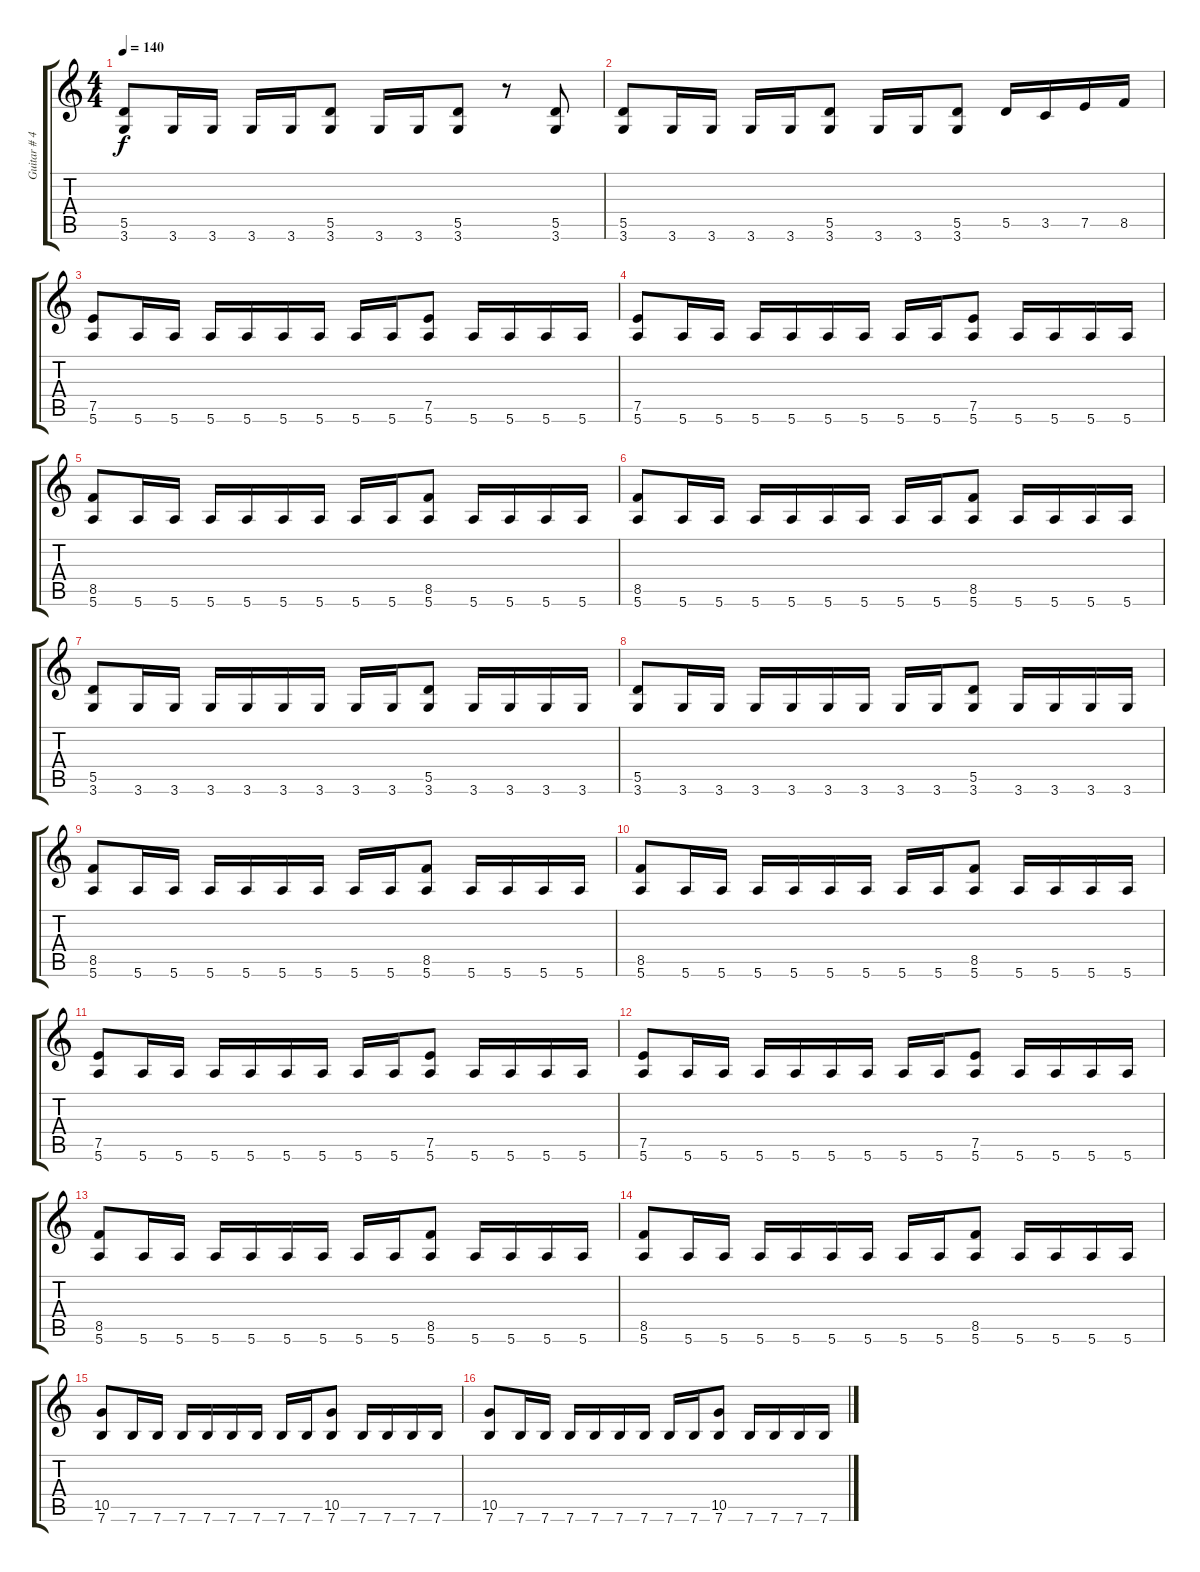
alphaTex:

\track ("Guitar # 4 - Overdriven Guitar" "Guitar # 4") {instrument overdrivenguitar}
\staff {score tabs}
\tuning (E4 B3 G3 D3 A2 E2) {hide}
\ts (4 4)
\tempo 140
\clef g2
\ks c
(5.5 3.6).8{dy f} 3.6.16 3.6.16 3.6.16 3.6.16 (5.5 3.6).8 3.6.16 3.6.16 (5.5 3.6).8 r.8 (5.5 3.6).8 |
(5.5 3.6).8 3.6.16 3.6.16 3.6.16 3.6.16 (5.5 3.6).8 3.6.16 3.6.16 (5.5 3.6).8 5.5.16 3.5.16 7.5.16 8.5.16 |
(7.5 5.6).8 5.6.16 5.6.16 5.6.16 5.6.16 5.6.16 5.6.16 5.6.16 5.6.16 (7.5 5.6).8 5.6.16 5.6.16 5.6.16 5.6.16 |
(7.5 5.6).8 5.6.16 5.6.16 5.6.16 5.6.16 5.6.16 5.6.16 5.6.16 5.6.16 (7.5 5.6).8 5.6.16 5.6.16 5.6.16 5.6.16 |
(8.5 5.6).8 5.6.16 5.6.16 5.6.16 5.6.16 5.6.16 5.6.16 5.6.16 5.6.16 (8.5 5.6).8 5.6.16 5.6.16 5.6.16 5.6.16 |
(8.5 5.6).8 5.6.16 5.6.16 5.6.16 5.6.16 5.6.16 5.6.16 5.6.16 5.6.16 (8.5 5.6).8 5.6.16 5.6.16 5.6.16 5.6.16 |
(5.5 3.6).8 3.6.16 3.6.16 3.6.16 3.6.16 3.6.16 3.6.16 3.6.16 3.6.16 (5.5 3.6).8 3.6.16 3.6.16 3.6.16 3.6.16 |
(5.5 3.6).8 3.6.16 3.6.16 3.6.16 3.6.16 3.6.16 3.6.16 3.6.16 3.6.16 (5.5 3.6).8 3.6.16 3.6.16 3.6.16 3.6.16 |
(8.5 5.6).8 5.6.16 5.6.16 5.6.16 5.6.16 5.6.16 5.6.16 5.6.16 5.6.16 (8.5 5.6).8 5.6.16 5.6.16 5.6.16 5.6.16 |
(8.5 5.6).8 5.6.16 5.6.16 5.6.16 5.6.16 5.6.16 5.6.16 5.6.16 5.6.16 (8.5 5.6).8 5.6.16 5.6.16 5.6.16 5.6.16 |
(7.5 5.6).8 5.6.16 5.6.16 5.6.16 5.6.16 5.6.16 5.6.16 5.6.16 5.6.16 (7.5 5.6).8 5.6.16 5.6.16 5.6.16 5.6.16 |
(7.5 5.6).8 5.6.16 5.6.16 5.6.16 5.6.16 5.6.16 5.6.16 5.6.16 5.6.16 (7.5 5.6).8 5.6.16 5.6.16 5.6.16 5.6.16 |
(8.5 5.6).8{volume 0} 5.6.16 5.6.16 5.6.16 5.6.16 5.6.16 5.6.16 5.6.16 5.6.16 (8.5 5.6).8 5.6.16 5.6.16 5.6.16 5.6.16 |
(8.5 5.6).8 5.6.16 5.6.16 5.6.16 5.6.16 5.6.16 5.6.16 5.6.16 5.6.16 (8.5 5.6).8 5.6.16 5.6.16 5.6.16 5.6.16 |
(10.5 7.6).8 7.6.16 7.6.16 7.6.16 7.6.16 7.6.16 7.6.16 7.6.16 7.6.16 (10.5 7.6).8 7.6.16 7.6.16 7.6.16 7.6.16 |
(10.5 7.6).8 7.6.16 7.6.16 7.6.16 7.6.16 7.6.16 7.6.16 7.6.16 7.6.16 (10.5 7.6).8 7.6.16 7.6.16 7.6.16 7.6.16
